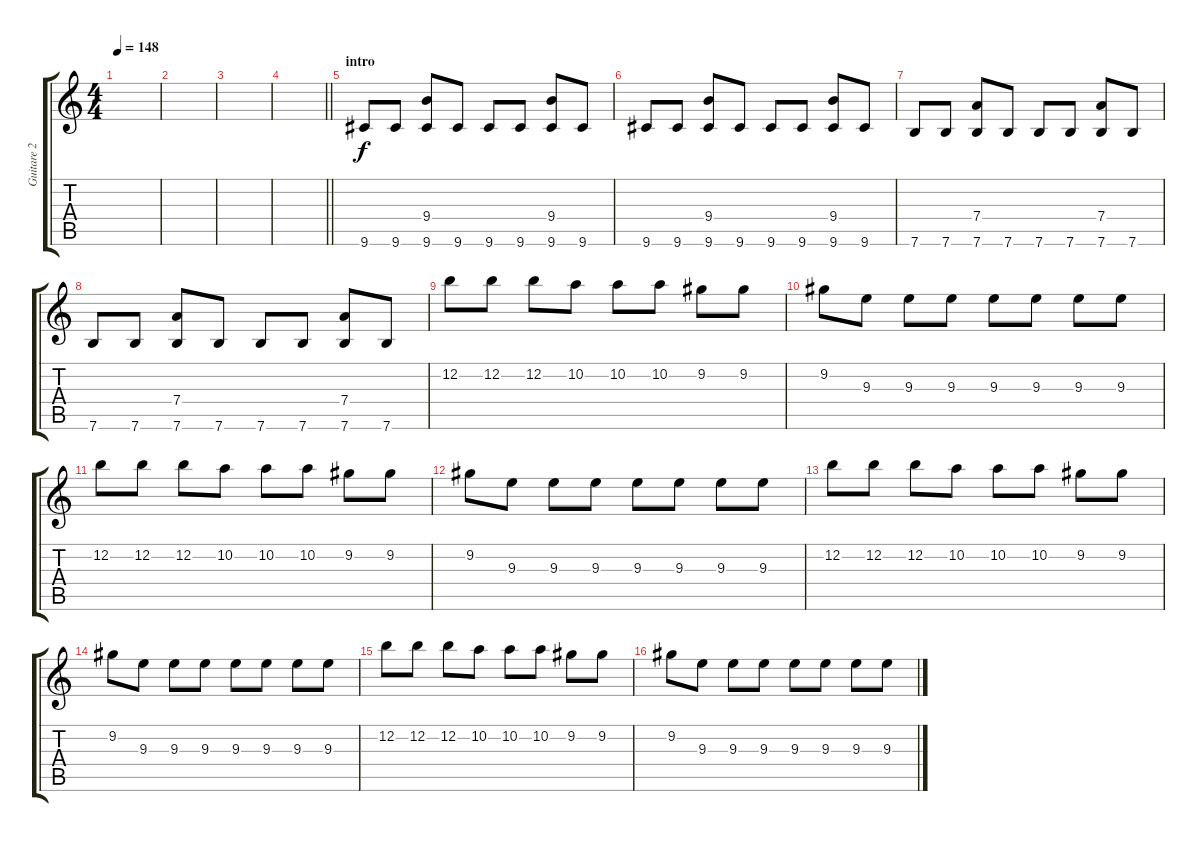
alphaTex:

\track ("Guitare 2" "Guitare 2") {instrument overdrivenguitar}
\staff {score tabs}
\tuning (E4 B3 G3 D3 A2 E2) {hide}
\ts (4 4)
\tempo 148
\clef g2
\ks c
|
|
|
\barLineRight lightlight
|
\section ("" "intro")
9.6.8 9.6.8 (9.4 9.6).8 9.6.8 9.6.8 9.6.8 (9.4 9.6).8 9.6.8 |
9.6.8 9.6.8 (9.4 9.6).8 9.6.8 9.6.8 9.6.8 (9.4 9.6).8 9.6.8 |
7.6.8 7.6.8 (7.4 7.6).8 7.6.8 7.6.8 7.6.8 (7.4 7.6).8 7.6.8 |
7.6.8 7.6.8 (7.4 7.6).8 7.6.8 7.6.8 7.6.8 (7.4 7.6).8 7.6.8 |
12.2.8{volume 13} 12.2.8 12.2.8 10.2.8 10.2.8 10.2.8 9.2.8 9.2.8 |
9.2.8 9.3.8 9.3.8 9.3.8 9.3.8 9.3.8 9.3.8 9.3.8 |
12.2.8 12.2.8 12.2.8 10.2.8 10.2.8 10.2.8 9.2.8 9.2.8 |
9.2.8 9.3.8 9.3.8 9.3.8 9.3.8 9.3.8 9.3.8 9.3.8 |
12.2.8 12.2.8 12.2.8 10.2.8 10.2.8 10.2.8 9.2.8 9.2.8 |
9.2.8 9.3.8 9.3.8 9.3.8 9.3.8 9.3.8 9.3.8 9.3.8 |
12.2.8 12.2.8 12.2.8 10.2.8 10.2.8 10.2.8 9.2.8 9.2.8 |
9.2.8 9.3.8 9.3.8 9.3.8 9.3.8 9.3.8 9.3.8 9.3.8
